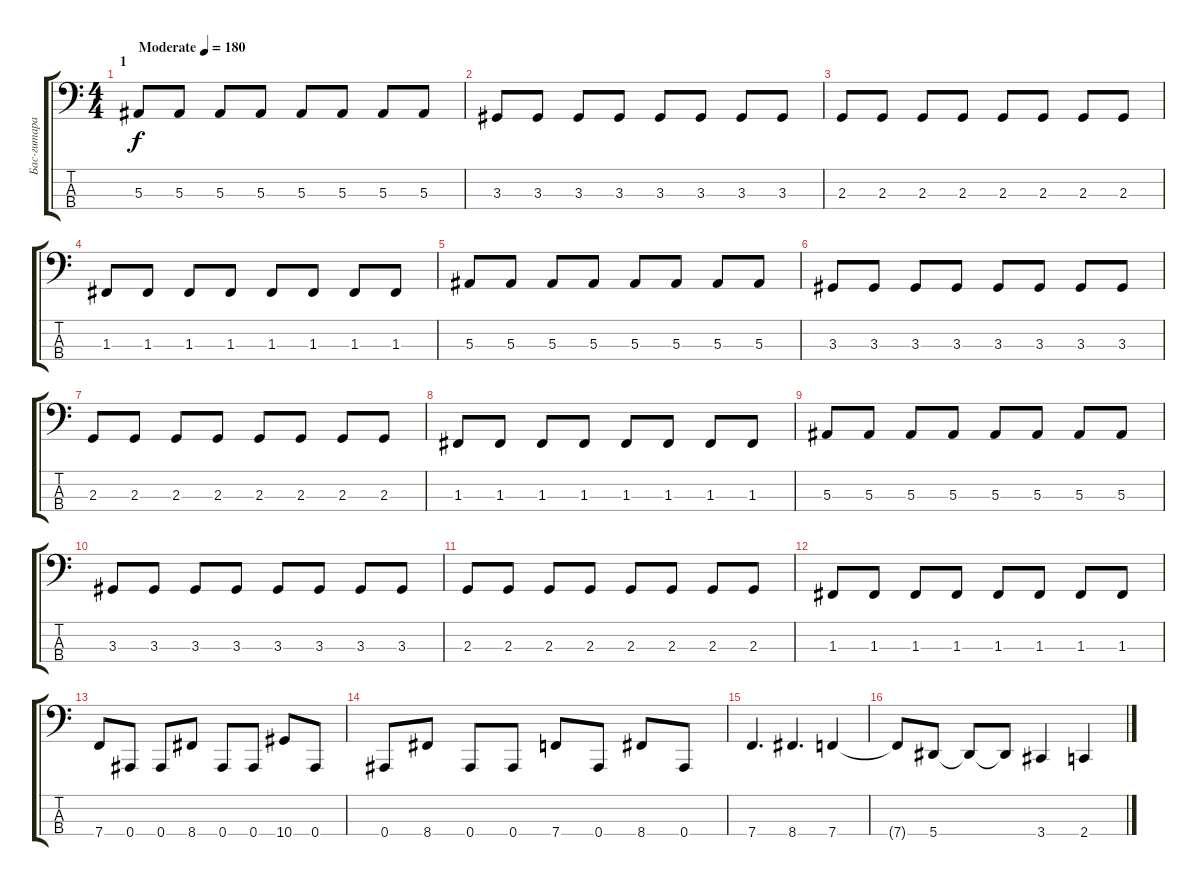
\track ("Бас-гитара" "Бас-гитара") {instrument electricbassfinger}
\staff {score tabs}
\tuning (Eb2 Bb1 F1 Bb0) {hide}
\ts (4 4)
\section ("" "1")
\tempo (180 "Moderate")
\clef f4
\ks c
5.3.8{dy f instrument electricbassfinger} 5.3.8 5.3.8 5.3.8 5.3.8 5.3.8 5.3.8 5.3.8 |
3.3.8 3.3.8 3.3.8 3.3.8 3.3.8 3.3.8 3.3.8 3.3.8 |
2.3.8 2.3.8 2.3.8 2.3.8 2.3.8 2.3.8 2.3.8 2.3.8 |
1.3.8 1.3.8 1.3.8 1.3.8 1.3.8 1.3.8 1.3.8 1.3.8 |
5.3.8 5.3.8 5.3.8 5.3.8 5.3.8 5.3.8 5.3.8 5.3.8 |
3.3.8 3.3.8 3.3.8 3.3.8 3.3.8 3.3.8 3.3.8 3.3.8 |
2.3.8 2.3.8 2.3.8 2.3.8 2.3.8 2.3.8 2.3.8 2.3.8 |
1.3.8 1.3.8 1.3.8 1.3.8 1.3.8 1.3.8 1.3.8 1.3.8 |
5.3.8 5.3.8 5.3.8 5.3.8 5.3.8 5.3.8 5.3.8 5.3.8 |
3.3.8 3.3.8 3.3.8 3.3.8 3.3.8 3.3.8 3.3.8 3.3.8 |
2.3.8 2.3.8 2.3.8 2.3.8 2.3.8 2.3.8 2.3.8 2.3.8 |
1.3.8 1.3.8 1.3.8 1.3.8 1.3.8 1.3.8 1.3.8 1.3.8 |
7.4.8 0.4.8 0.4.8 8.4.8 0.4.8 0.4.8 10.4.8 0.4.8 |
0.4.8 8.4.8 0.4.8 0.4.8 7.4.8 0.4.8 8.4.8 0.4.8 |
7.4.4{d} 8.4.4{d} 7.4.4 |
7.4{t}.8 5.4.8 5.4{t}.8 5.4{t}.8 3.4.4 2.4.4
